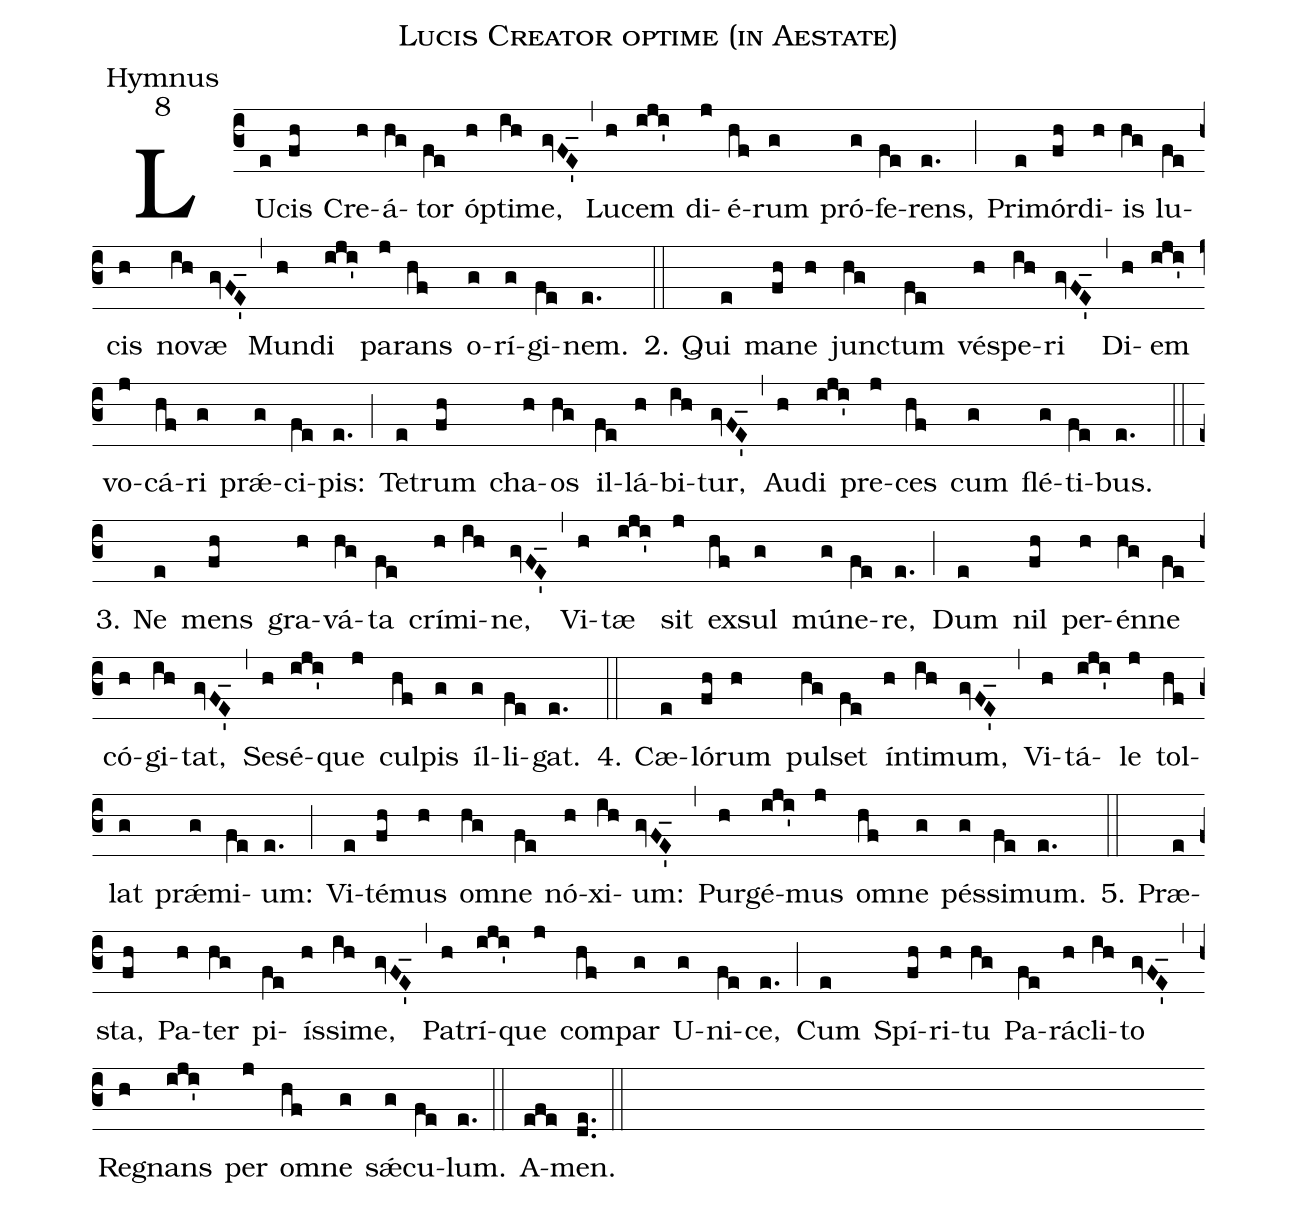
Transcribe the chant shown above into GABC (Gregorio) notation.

name:Lucis Creator optime (in Aestate);
office-part:Hymnus;
mode:8;
%%
(c3)LU(e)cis(fh) Cre(h)á(hg)tor(fe) óp(h)ti(ih)me,(gvFE'_) (,)Lu(h)cem(iji') di(j)é(hf)rum(g) pró(g)fe(fe)rens,(e.) (;)Pri(e)mór(fh)di(h)is(hg) lu(fe)cis(h) no(ih)væ(gvFE''_) (,)Mun(h)di(iji') pa(j)rans(hf) o(g)rí(g)gi(fe)nem.(e.) (::)
2. Qui(e) ma(fh)ne(h) junc(hg)tum(fe) vés(h)pe(ih)ri(gvFE'_) (,)
Di(h)em(iji') vo(j)cá(hf)ri(g) prǽ(g)ci(fe)pis:(e.) (;)
Te(e)trum(fh) cha(h)os(hg) il(fe)lá(h)bi(ih)tur,(gvFE''_) (,)
Au(h)di(iji') pre(j)ces(hf) cum(g) flé(g)ti(fe)bus.(e.) (::)

3. Ne(e) mens(fh) gra(h)vá(hg)ta(fe) crí(h)mi(ih)ne,(gvFE'_) (,)
Vi(h)tæ(iji') sit(j) ex(hf)sul(g) mú(g)ne(fe)re,(e.) (;)
Dum(e) nil(fh) per(h)én(hg)ne(fe) có(h)gi(ih)tat,(gvFE''_) (,)
Se(h)sé(iji')que(j) cul(hf)pis(g) íl(g)li(fe)gat.(e.) (::)

4. Cæ(e)ló(fh)rum(h) pul(hg)set(fe) ín(h)ti(ih)mum,(gvFE'_) (,)
Vi(h)tá(iji')le(j) tol(hf)lat(g) prǽ(g)mi(fe)um:(e.) (;)
Vi(e)té(fh)mus(h) om(hg)ne(fe) nó(h)xi(ih)um:(gvFE''_) (,)
Pur(h)gé(iji')mus(j) om(hf)ne(g) pés(g)si(fe)mum.(e.) (::)

5. Præ(e)sta,(fh) Pa(h)ter(hg) pi(fe)ís(h)si(ih)me,(gvFE'_) (,)
Pa(h)trí(iji')que(j) com(hf)par(g) U(g)ni(fe)ce,(e.) (;)
Cum(e) Spí(fh)ri(h)tu(hg) Pa(fe)rá(h)cli(ih)to(gvFE''_) (,)
Re(h)gnans(iji') per(j) om(hf)ne(g) sǽ(g)cu(fe)lum.(e.) (::)
A(efe)men.(de..) (::)
